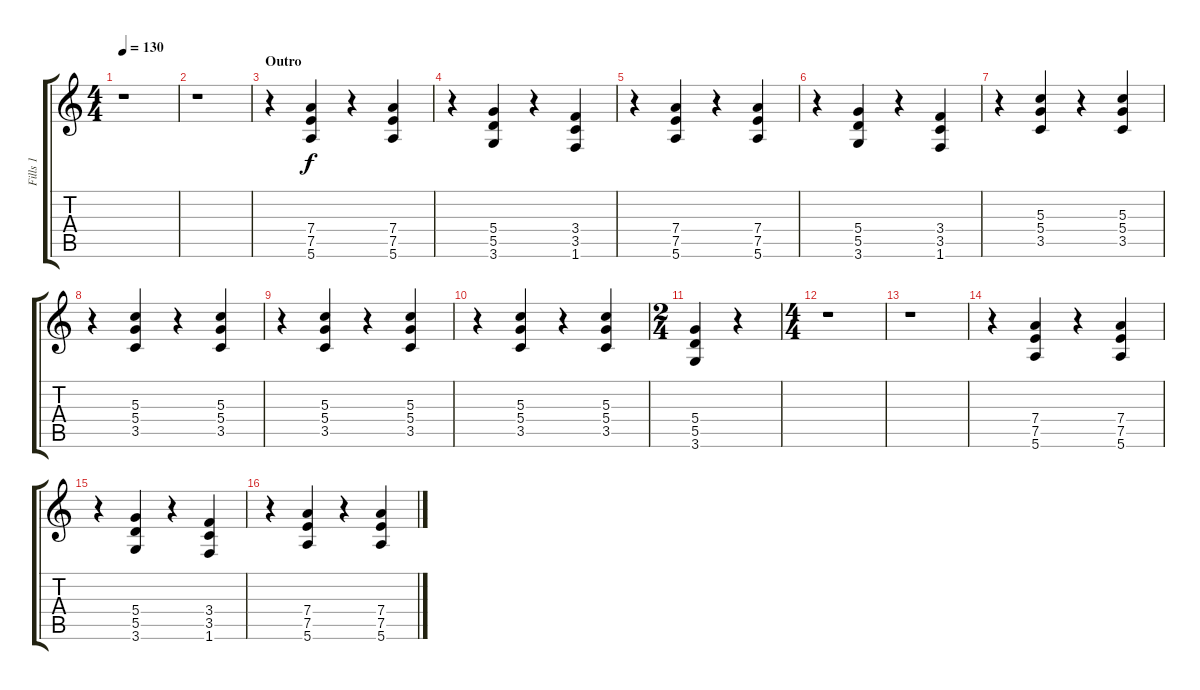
\track ("Fills 1" "Fills 1") {instrument distortionguitar}
\staff {score tabs}
\tuning (E4 B3 G3 D3 A2 E2) {hide}
\ts (4 4)
\tempo 130
\clef g2
\ks c
r.1{dy f} |
r.1 |
\section ("" "Outro")
r.4 (7.4 7.5 5.6).4 r.4 (7.4 7.5 5.6).4 |
r.4 (5.4 5.5 3.6).4 r.4 (3.4 3.5 1.6).4 |
r.4 (7.4 7.5 5.6).4 r.4 (7.4 7.5 5.6).4 |
r.4 (5.4 5.5 3.6).4 r.4 (3.4 3.5 1.6).4 |
r.4 (5.3 5.4 3.5).4 r.4 (5.3 5.4 3.5).4 |
r.4 (5.3 5.4 3.5).4 r.4 (5.3 5.4 3.5).4 |
r.4 (5.3 5.4 3.5).4 r.4 (5.3 5.4 3.5).4 |
r.4 (5.3 5.4 3.5).4 r.4 (5.3 5.4 3.5).4 |
\ts (2 4)
(5.4 5.5 3.6).4 r.4 |
\ts (4 4)
r.1 |
r.1 |
r.4 (7.4 7.5 5.6).4 r.4 (7.4 7.5 5.6).4 |
r.4 (5.4 5.5 3.6).4 r.4 (3.4 3.5 1.6).4 |
r.4 (7.4 7.5 5.6).4 r.4 (7.4 7.5 5.6).4
